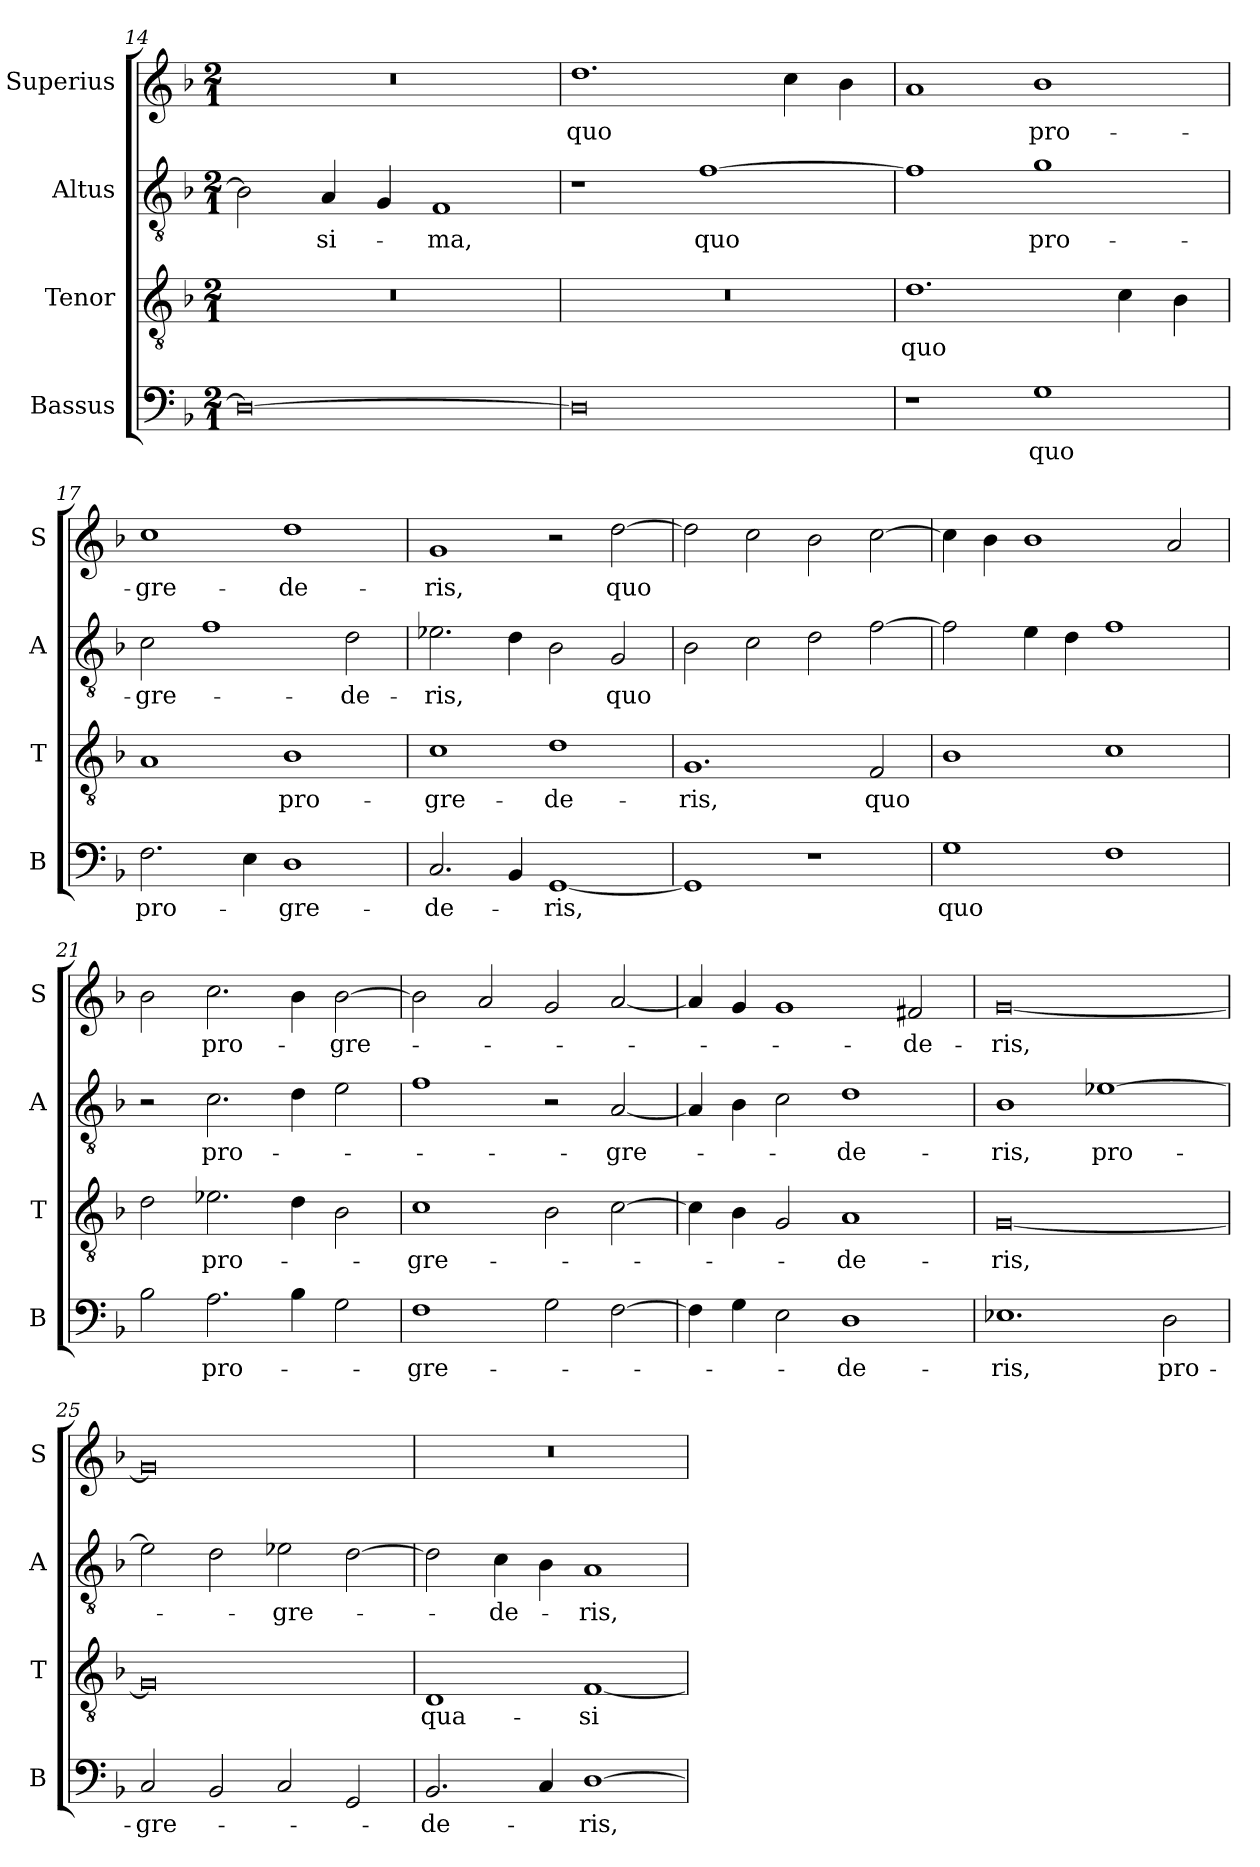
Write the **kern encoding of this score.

**kern	**text	**kern	**text	**kern	**text	**kern	**text
*part4	*part4	*part3	*part3	*part2	*part2	*part1	*part1
*staff4	*staff4	*staff3	*staff3	*staff2	*staff2	*staff1	*staff1
*I"Bassus	*	*I"Tenor	*	*I"Altus	*	*I"Superius	*
*I'B	*	*I'T	*	*I'A	*	*I'S	*
*clefF4	*	*clefGv2	*	*clefGv2	*	*clefG2	*
*k[b-]	*	*k[b-]	*	*k[b-]	*	*k[b-]	*
*M2/1	*	*M2/1	*	*M2/1	*	*M2/1	*
=14	=14	=14	=14	=14	=14	=14	=14
0D_	.	0r	.	2B-\]	.	0r	.
.	.	.	.	4A/	-si-	.	.
.	.	.	.	4G/	.	.	.
.	.	.	.	1F	-ma,	.	.
=15	=15	=15	=15	=15	=15	=15	=15
0D]	.	0r	.	1r	.	1.dd	quo
.	.	.	.	[1f	quo	.	.
.	.	.	.	.	.	4cc\	.
.	.	.	.	.	.	4b-\	.
=16	=16	=16	=16	=16	=16	=16	=16
1r	.	1.d	quo	1f]	.	1a	.
1G	quo	.	.	1g	pro-	1b-	pro-
.	.	4c\	.	.	.	.	.
.	.	4B-\	.	.	.	.	.
=17	=17	=17	=17	=17	=17	=17	=17
2.F\	pro-	1A	.	2c\	-gre-	1cc	-gre-
.	.	.	.	1f	.	.	.
4E\	.	.	.	.	.	.	.
1D	-gre-	1B-	pro-	.	.	1dd	-de-
.	.	.	.	2d\	-de-	.	.
=18	=18	=18	=18	=18	=18	=18	=18
2.C/	-de-	1c	-gre-	2.e-X\	-ris,	1g	-ris,
4BB-/	.	.	.	4d\	.	.	.
[1GG	-ris,	1d	-de-	2B-\	.	2r	.
.	.	.	.	2G/	quo	[2dd\	quo
=19	=19	=19	=19	=19	=19	=19	=19
1GG]	.	1.G	-ris,	2B-\	.	2dd\]	.
.	.	.	.	2c\	.	2cc\	.
1r	.	.	.	2d\	.	2b-\	.
.	.	2F/	quo	[2f\	.	[2cc\	.
=20	=20	=20	=20	=20	=20	=20	=20
1G	quo	1B-	.	2f\]	.	4cc\]	.
.	.	.	.	.	.	4b-\	.
.	.	.	.	4e\	.	1b-	.
.	.	.	.	4d\	.	.	.
1F	.	1c	.	1f	.	.	.
.	.	.	.	.	.	2a/	.
=21	=21	=21	=21	=21	=21	=21	=21
2B-\	.	2d\	.	2r	.	2b-\	.
2.A\	pro-	2.e-X\	pro-	2.c\	pro-	2.cc\	pro-
4B-\	.	4d\	.	4d\	.	4b-\	.
2G\	.	2B-\	.	2e\	.	[2b-\	-gre-
=22	=22	=22	=22	=22	=22	=22	=22
1F	-gre-	1c	-gre-	1f	.	2b-\]	.
.	.	.	.	.	.	2a/	.
2G\	.	2B-\	.	2r	.	2g/	.
[2F\	.	[2c\	.	[2A/	-gre-	[2a/	.
=23	=23	=23	=23	=23	=23	=23	=23
4F\]	.	4c\]	.	4A/]	.	4a/]	.
4G\	.	4B-\	.	4B-\	.	4g/	.
2E\	.	2G/	.	2c\	.	1g	.
1D	-de-	1A	-de-	1d	-de-	.	.
.	.	.	.	.	.	2f#X/	-de-
=24	=24	=24	=24	=24	=24	=24	=24
1.E-X	-ris,	[0G	-ris,	1B-	-ris,	[0g	-ris,
.	.	.	.	[1e-X	pro-	.	.
2D\	pro-	.	.	.	.	.	.
=25	=25	=25	=25	=25	=25	=25	=25
2C/	-gre-	0G]	.	2e-\]	.	0g]	.
2BB-/	.	.	.	2d\	.	.	.
2C/	.	.	.	2e-X\	-gre-	.	.
2GG/	.	.	.	[2d\	.	.	.
=26	=26	=26	=26	=26	=26	=26	=26
2.BB-/	-de-	1D	qua-	2d\]	.	0r	.
.	.	.	.	4c\	-de-	.	.
4C/	.	.	.	4B-\	.	.	.
[1D	-ris,	[1F	-si	1A	-ris,	.	.
=	=	=	=	=	=	=	=
*-	*-	*-	*-	*-	*-	*-	*-
